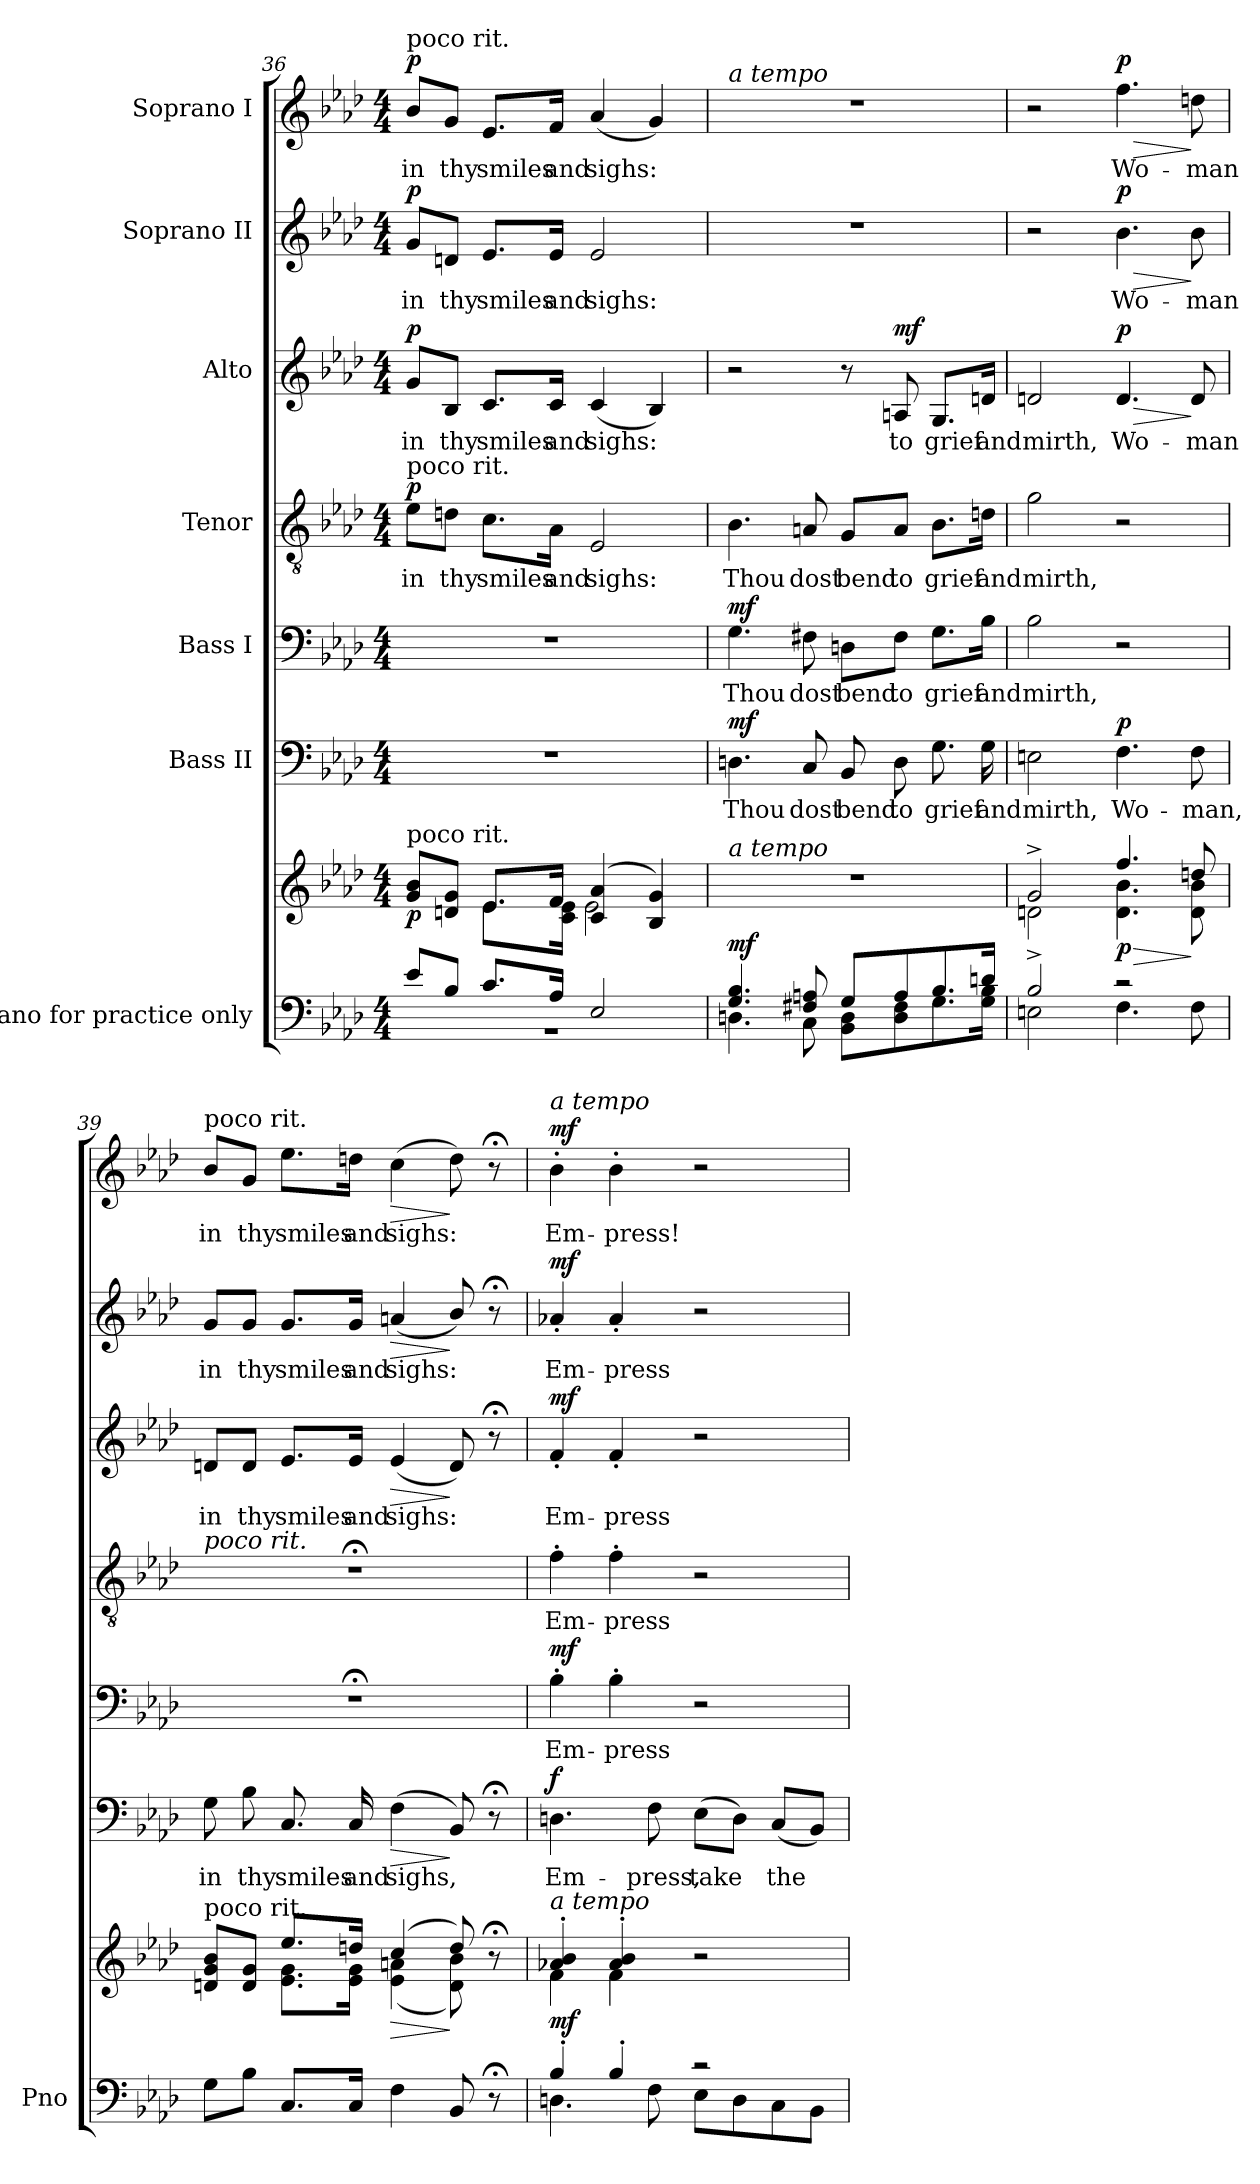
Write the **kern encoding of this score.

**kern	**kern	**dynam	**kern	**text	**dynam	**kern	**text	**dynam	**kern	**text	**dynam	**kern	**text	**dynam	**kern	**text	**dynam	**kern	**text	**dynam
*part7	*part7	*part7	*part6	*part6	*part6	*part5	*part5	*part5	*part4	*part4	*part4	*part3	*part3	*part3	*part2	*part2	*part2	*part1	*part1	*part1
*staff8	*staff7	*staff7/8	*staff6	*staff6	*staff6	*staff5	*staff5	*staff5	*staff4	*staff4	*staff4	*staff3	*staff3	*staff3	*staff2	*staff2	*staff2	*staff1	*staff1	*staff1
*I"Piano for practice only	*	*	*I"Bass II	*	*	*I"Bass I	*	*	*I"Tenor	*	*	*I"Alto	*	*	*I"Soprano II	*	*	*I"Soprano I	*	*
*I'Pno	*	*	*	*	*	*	*	*	*	*	*	*	*	*	*	*	*	*	*	*
*clefF4	*clefG2	*	*clefF4	*	*	*clefF4	*	*	*clefGv2	*	*	*clefG2	*	*	*clefG2	*	*	*clefG2	*	*
*k[b-e-a-d-]	*k[b-e-a-d-]	*	*k[b-e-a-d-]	*	*	*k[b-e-a-d-]	*	*	*k[b-e-a-d-]	*	*	*k[b-e-a-d-]	*	*	*k[b-e-a-d-]	*	*	*k[b-e-a-d-]	*	*
*M4/4	*M4/4	*	*M4/4	*	*	*M4/4	*	*	*M4/4	*	*	*M4/4	*	*	*M4/4	*	*	*M4/4	*	*
=36	=36	=36	=36	=36	=36	=36	=36	=36	=36	=36	=36	=36	=36	=36	=36	=36	=36	=36	=36	=36
*^	*^	*	*	*	*	*	*	*	*	*	*	*	*	*	*	*	*	*	*	*
!	!	!	!	!	!	!	!	!	!	!	!	!	!	!	!	!	!	!	!	!LO:TX:a:t=poco rit.	!	!
!	!	!	!	!	!	!	!	!	!	!	!LO:TX:a:t=poco rit.	!	!	!	!	!	!	!	!	!	!	!
!	!	!LO:TX:a:t=poco rit.	!	!	!	!	!	!	!	!	!	!	!	!	!	!	!	!	!	!	!	!
!	!	!	!	!LO:DY:b	!	!	!	!	!	!	!	!LO:LY:b	!LO:DY:a	!	!LO:LY:b	!LO:DY:a	!	!LO:LY:b	!LO:DY:a	!	!LO:LY:b	!LO:DY:a
8e-/L	1r	8g/ 8b-/L	4ryy	p	1r	.	.	1r	.	.	8e-\L	in	p	8g/L	in	p	8g/L	in	p	8b-/L	in	p
!	!	!	!	!	!	!	!	!	!	!	!	!LO:LY:b	!	!	!LO:LY:b	!	!	!LO:LY:b	!	!	!LO:LY:b	!
8B-/J	.	8dn/ 8g/J	.	.	.	.	.	.	.	.	8dn\J	thy	.	8B-/J	thy	.	8dn/J	thy	.	8g/J	thy	.
!	!	!	!	!	!	!	!	!	!	!	!	!LO:LY:b	!	!	!LO:LY:b	!	!	!LO:LY:b	!	!	!LO:LY:b	!
8.c/L	.	8.e-/L	8.e-\L	.	.	.	.	.	.	.	8.c\L	smiles	.	8.c/L	smiles	.	8.e-/L	smiles	.	8.e-/L	smiles	.
!	!	!	!	!	!	!	!	!	!	!	!	!LO:LY:b	!	!	!LO:LY:b	!	!	!LO:LY:b	!	!	!LO:LY:b	!
16A-/Jk	.	16f/Jk	16c\ 16e-\Jk	.	.	.	.	.	.	.	16A-\Jk	and	.	16c/Jk	and	.	16e-/Jk	and	.	16f/Jk	and	.
!	!	!	!	!	!	!	!	!	!	!	!	!LO:LY:b	!	!	!LO:LY:b	!	!	!LO:LY:b	!	!	!LO:LY:b	!
2E-/	.	(>4c/ 4a-/	2e-\	.	.	.	.	.	.	.	2E-/	sighs:	.	(<4c/	sighs:	.	2e-/	sighs:	.	(<4a-/	sighs:	.
.	.	4B-/ 4g/)	.	.	.	.	.	.	.	.	.	.	.	4B-/)	.	.	.	.	.	4g/)	.	.
*	*	*v	*v	*	*	*	*	*	*	*	*	*	*	*	*	*	*	*	*	*	*	*
=37	=37	=37	=37	=37	=37	=37	=37	=37	=37	=37	=37	=37	=37	=37	=37	=37	=37	=37	=37	=37	=37
!	!	!	!	!	!	!	!	!	!	!	!	!	!	!	!	!	!	!	!LO:TX:a:i:t=a tempo	!	!
!	!	!LO:TX:a:i:t=a tempo	!	!	!	!	!	!	!	!	!	!	!	!	!	!	!	!	!	!	!
!	!	!	!LO:DY:a=2	!	!LO:LY:b	!LO:DY:a	!	!LO:LY:b	!LO:DY:a	!	!LO:LY:b	!LO:DY:a	!	!	!	!	!	!	!	!	!
!	!	!	!	!	!	!	!	!	!	!	!	!LO:DY:n=1:a	!	!	!	!	!	!	!	!	!
4.G/ 4.B-/	4.Dn\	1r	mf	4.Dn\	Thou	mf	4.G\	Thou	mf	4.B-\	Thou	mf other-dynamics	2r	.	.	1r	.	.	1r	.	.
!	!	!	!	!	!LO:LY:b	!	!	!LO:LY:b	!	!	!LO:LY:b	!	!	!	!	!	!	!	!	!	!
8F#X/ 8An/	8C\	.	.	8C/	dost	.	8F#X\	dost	.	8An/	dost	.	.	.	.	.	.	.	.	.	.
!	!	!	!	!	!LO:LY:b	!	!	!LO:LY:b	!	!	!LO:LY:b	!	!	!	!	!	!	!	!	!	!
8G/L	8BB-\ 8D\L	.	.	8BB-/	bend	.	8Dn\L	bend	.	8G/L	bend	.	8r	.	.	.	.	.	.	.	.
!	!	!	!	!	!LO:LY:b	!	!	!LO:LY:b	!	!	!LO:LY:b	!	!	!LO:LY:b	!LO:DY:a	!	!	!	!	!	!
8A/	8D\ 8F#\	.	.	8D\	to	.	8F#\J	to	.	8A/J	to	.	8An/	to	mf	.	.	.	.	.	.
!	!	!	!	!	!LO:LY:b	!	!	!LO:LY:b	!	!	!LO:LY:b	!	!	!LO:LY:b	!	!	!	!	!	!	!
8.B-/	8.G\	.	.	8.G\	grief	.	8.G\L	grief	.	8.B-\L	grief	.	8.G/L	grief	.	.	.	.	.	.	.
!	!	!	!	!	!LO:LY:b	!	!	!LO:LY:b	!	!	!LO:LY:b	!	!	!LO:LY:b	!	!	!	!	!	!	!
16dn/Jk	16G\ 16B-\Jk	.	.	16G\	and	.	16B-\Jk	and	.	16dn\Jk	and	.	16dn/Jk	and	.	.	.	.	.	.	.
!!LO:PB:g=z
=38	=38	=38	=38	=38	=38	=38	=38	=38	=38	=38	=38	=38	=38	=38	=38	=38	=38	=38	=38	=38	=38
*	*	*^	*	*	*	*	*	*	*	*	*	*	*	*	*	*	*	*	*	*	*
!	!	!	!	!	!	!LO:LY:b	!	!	!LO:LY:b	!	!	!LO:LY:b	!	!	!LO:LY:b	!	!	!	!	!	!	!
2B-^/	2En\	2g^/	2dn\	.	2En\	mirth,	.	2B-\	mirth,	.	2g\	mirth,	.	2dn/	mirth,	.	2r	.	.	2r	.	.
!	!	!	!	!LO:HP:b	!	!LO:LY:b	!	!	!	!	!	!	!	!	!LO:LY:b	!LO:HP:b	!	!LO:LY:b	!LO:HP:b	!	!LO:LY:b	!LO:HP:b
!	!	!	!	!LO:DY:n=1:b	!	!	!LO:DY:a	!	!	!	!	!	!	!	!	!LO:DY:n=1:a	!	!	!LO:DY:n=1:a	!	!	!LO:DY:n=1:a
2r	4.F\	4.ff/	4.d\ 4.b-\	> p	4.F\	Wo-	p	2r	.	.	2r	.	.	4.d/	Wo-	> p	4.b-\	Wo-	> p	4.ff\	Wo-	> p
!	!	!	!	!	!	!LO:LY:b	!	!	!	!	!	!	!	!	!LO:LY:b	!	!	!LO:LY:b	!	!	!LO:LY:b	!
.	8F\	8ddn/	8d\ 8b-\	]	8F\	-man,	.	.	.	.	.	.	.	8d/	-man	]	8b-\	-man	]	8ddn\	-man	]
=39	=39	=39	=39	=39	=39	=39	=39	=39	=39	=39	=39	=39	=39	=39	=39	=39	=39	=39	=39	=39	=39	=39
!	!	!	!	!	!	!	!	!	!	!	!	!	!	!	!	!	!	!	!	!LO:TX:a:t=poco rit.	!	!
!	!	!	!	!	!	!	!	!	!	!	!LO:TX:a:i:t=poco rit.	!	!	!	!	!	!	!	!	!	!	!
!	!	!LO:TX:a:t=poco rit.	!	!	!	!	!	!	!	!	!	!	!	!	!	!	!	!	!	!	!	!
!	!	!	!	!	!	!LO:LY:b	!	!	!	!	!	!	!	!	!LO:LY:b	!	!	!LO:LY:b	!	!	!LO:LY:b	!
*v	*v	*	*	*	*	*	*	*	*	*	*	*	*	*	*	*	*	*	*	*	*	*
8G\L	8dn/ 8g/ 8b-/L	4ryy	.	8G\	in	.	1r;<	.	.	1r;<	.	.	8dn/L	in	.	8g/L	in	.	8b-/L	in	.
!	!	!	!	!	!LO:LY:b	!	!	!	!	!	!	!	!	!LO:LY:b	!	!	!LO:LY:b	!	!	!LO:LY:b	!
8B-\J	8d/ 8g/J	.	.	8B-\	thy	.	.	.	.	.	.	.	8d/J	thy	.	8g/J	thy	.	8g/J	thy	.
!	!	!	!	!	!LO:LY:b	!	!	!	!	!	!	!	!	!LO:LY:b	!	!	!LO:LY:b	!	!	!LO:LY:b	!
8.C/L	8.ee-/L	8.e-\ 8.g\L	.	8.C/	smiles	.	.	.	.	.	.	.	8.e-/L	smiles	.	8.g/L	smiles	.	8.ee-\L	smiles	.
!	!	!	!	!	!LO:LY:b	!	!	!	!	!	!	!	!	!LO:LY:b	!	!	!LO:LY:b	!	!	!LO:LY:b	!
16C/Jk	16ddn/Jk	16e-\ 16g\Jk	.	16C/	and	.	.	.	.	.	.	.	16e-/Jk	and	.	16g/Jk	and	.	16ddn\Jk	and	.
!	!	!	!LO:HP:b	!	!LO:LY:b	!LO:HP:b	!	!	!	!	!	!	!	!LO:LY:b	!LO:HP:b	!	!LO:LY:b	!LO:HP:b	!	!LO:LY:b	!LO:HP:b
4F\	(>4cc/	(<4e-\ 4an\	>	(>4F\	sighs,	>	.	.	.	.	.	.	(<4e-/	sighs:	>	(<4an/	sighs:	>	(>4cc\	sighs:	>
8BB-/	8dd/)	8d\ 8b-\)	]	8BB-/)	.	]	.	.	.	.	.	.	8d/)	.	]	8b-/)	.	]	8dd\)	.	]
8r;<	8r;<	8ryy	.	8r;<	.	.	.	.	.	.	.	.	8r;<	.	.	8r;<	.	.	8r;<	.	.
=40	=40	=40	=40	=40	=40	=40	=40	=40	=40	=40	=40	=40	=40	=40	=40	=40	=40	=40	=40	=40	=40
*^	*	*	*	*	*	*	*	*	*	*	*	*	*	*	*	*	*	*	*	*	*
!	!	!	!	!	!	!	!	!	!	!	!	!	!	!	!	!	!	!	!	!LO:TX:a:i:t=a tempo	!	!
!	!	!LO:TX:a:i:t=a tempo	!	!	!	!	!	!	!	!	!	!	!	!	!	!	!	!	!	!	!	!
!	!	!	!	!LO:DY:b	!	!LO:LY:b	!LO:DY:a	!	!LO:LY:b	!LO:DY:a	!	!LO:LY:b	!LO:DY:a	!	!LO:LY:b	!	!	!LO:LY:b	!	!	!LO:LY:b	!
!	!	!	!	!	!	!	!	!	!	!	!	!	!LO:DY:n=1:a	!	!	!LO:DY:a	!	!	!LO:DY:a	!	!	!LO:DY:a
4B-'/	4.Dn\	4a-X/' 4b-/'	4f\	mf	4.Dn\	Em-	f	4B-'\	Em-	mf	4f'\	Em-	mf other-dynamics	4f'/	Em-	mf	4a-X'/	Em-	mf	4b-'\	Em-	mf
!	!	!	!	!	!	!	!	!	!LO:LY:b	!	!	!LO:LY:b	!	!	!LO:LY:b	!	!	!LO:LY:b	!	!	!LO:LY:b	!
4B-'/	.	4a-/' 4b-/'	4f\	.	.	.	.	4B-'\	-press	.	4f'\	-press	.	4f'/	-press	.	4a-'/	-press	.	4b-'\	-press!	.
!	!	!	!	!	!	!LO:LY:b	!	!	!	!	!	!	!	!	!	!	!	!	!	!	!	!
.	8F\	.	.	.	8F\	-press,	.	.	.	.	.	.	.	.	.	.	.	.	.	.	.	.
!	!	!	!	!	!	!LO:LY:b	!	!	!	!	!	!	!	!	!	!	!	!	!	!	!	!
2r	8E-\L	2r	2ryy	.	(>8E-\L	take	.	2r	.	.	2r	.	.	2r	.	.	2r	.	.	2r	.	.
.	8D\	.	.	.	8D\J)	.	.	.	.	.	.	.	.	.	.	.	.	.	.	.	.	.
!	!	!	!	!	!	!LO:LY:b	!	!	!	!	!	!	!	!	!	!	!	!	!	!	!	!
.	8C\	.	.	.	(<8C/L	the	.	.	.	.	.	.	.	.	.	.	.	.	.	.	.	.
.	8BB-\J	.	.	.	8BB-/J)	.	.	.	.	.	.	.	.	.	.	.	.	.	.	.	.	.
*v	*v	*	*	*	*	*	*	*	*	*	*	*	*	*	*	*	*	*	*	*	*	*
*	*v	*v	*	*	*	*	*	*	*	*	*	*	*	*	*	*	*	*	*	*	*
=	=	=	=	=	=	=	=	=	=	=	=	=	=	=	=	=	=	=	=	=
*-	*-	*-	*-	*-	*-	*-	*-	*-	*-	*-	*-	*-	*-	*-	*-	*-	*-	*-	*-	*-
